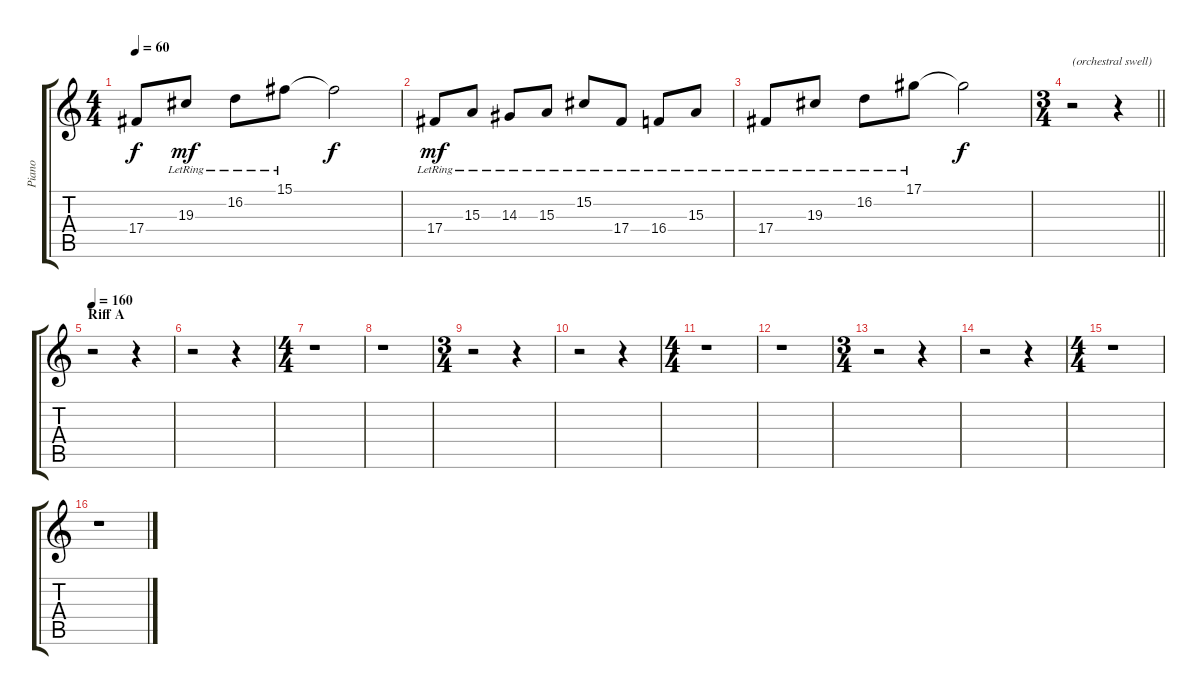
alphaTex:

\track ("Piano" "Piano") {instrument electricgrandpiano}
\staff {score tabs}
\tuning (Eb4 Bb3 Gb3 Db3 Ab2 Eb2) {hide}
\ts (4 4)
\tempo 60
\clef g2
\ks c
17.4{t}.8{dy f} 19.3{lr}.8{dy mf} 16.2{lr}.8 15.1{lr}.8 15.1{t}.2{dy f} |
17.4{lr}.8{dy mf} 15.3{lr}.8 14.3{lr}.8 15.3{lr}.8 15.2{lr}.8 17.4{lr}.8 16.4{lr}.8 15.3{lr}.8 |
17.4{lr}.8 19.3{lr}.8 16.2{lr}.8 17.1{lr}.8 17.1{t}.2{dy f} |
\ts (3 4)
\barLineRight lightlight
r.2{txt "(orchestral swell)"} r.4 |
\section ("" "Riff A")
\tempo 160
r.2 r.4 |
r.2 r.4 |
\ts (4 4)
r.1 |
r.1 |
\ts (3 4)
r.2 r.4 |
r.2 r.4 |
\ts (4 4)
r.1 |
r.1 |
\ts (3 4)
r.2 r.4 |
r.2 r.4 |
\ts (4 4)
r.1 |
r.1
